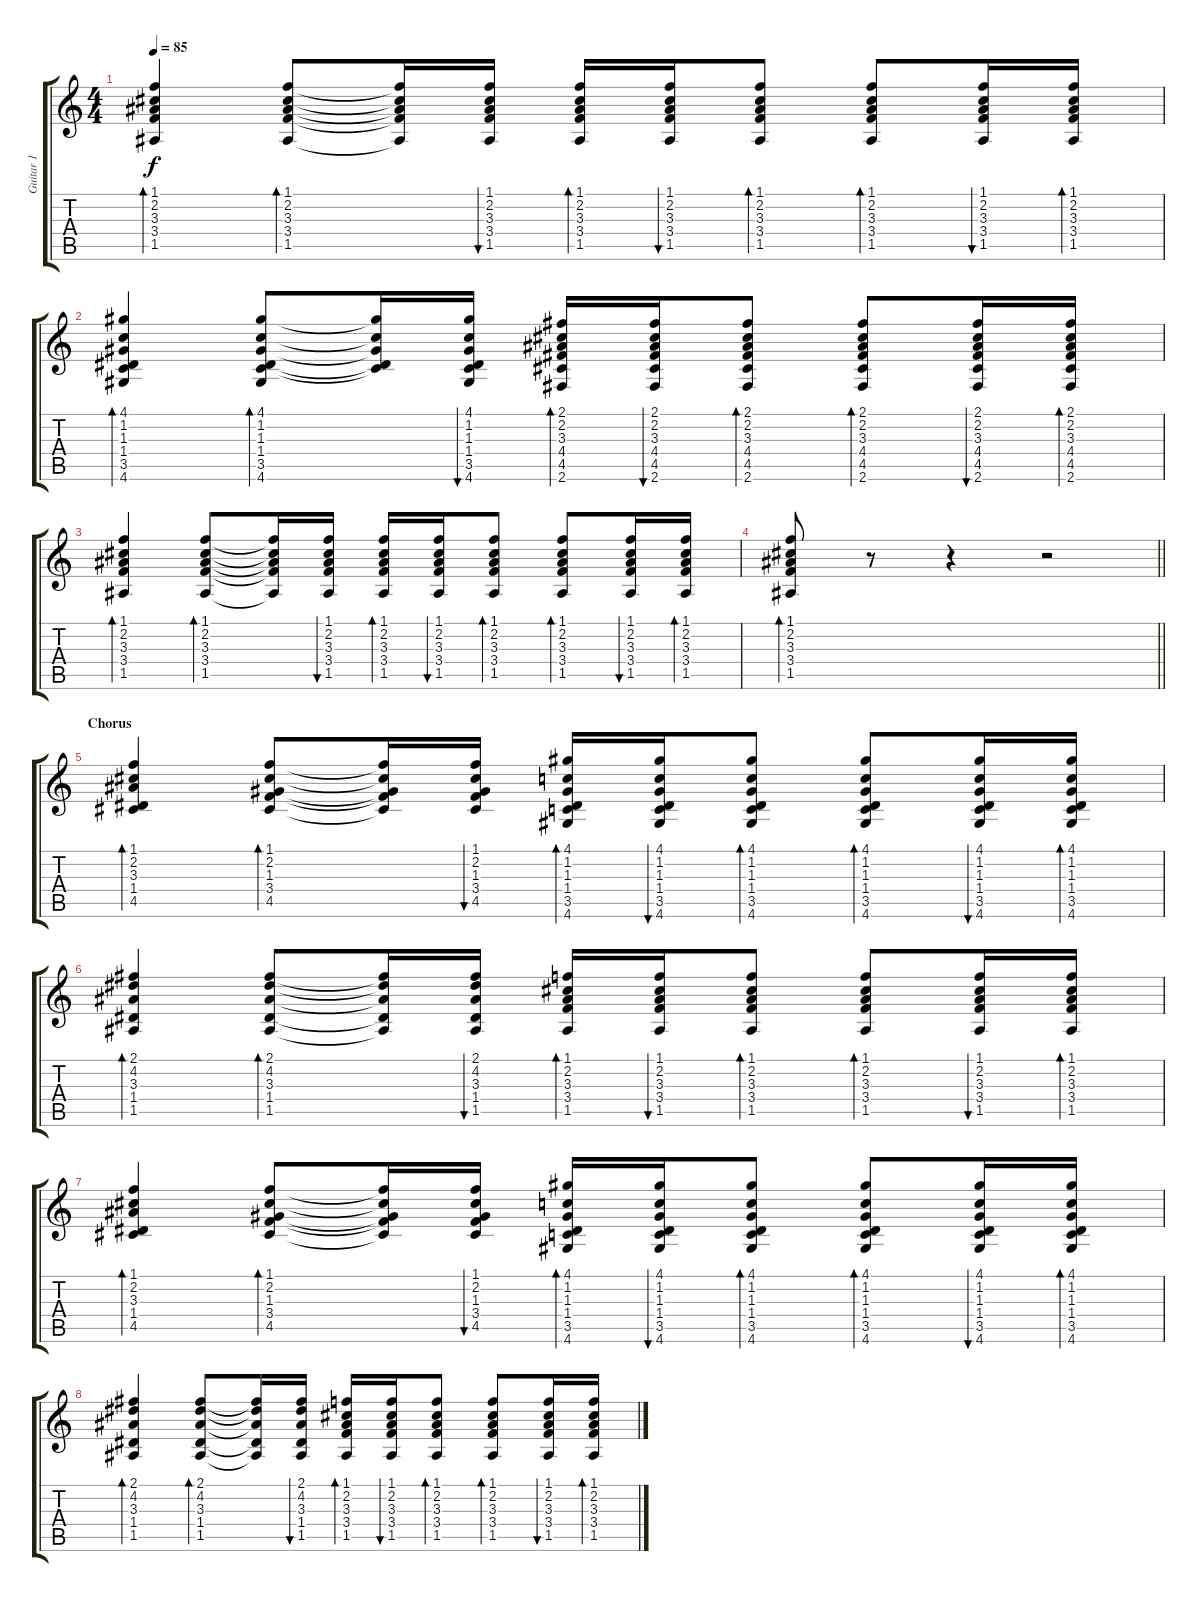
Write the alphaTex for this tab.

\track ("Guitar 1" "Guitar 1") {instrument acousticguitarsteel}
\staff {score tabs}
\tuning (E4 B3 G3 D3 A2 E2) {hide}
\ts (4 4)
\tempo 85
\clef g2
\ks c
(1.1 2.2 3.3 3.4 1.5).4{bd 60 dy f} (1.1 2.2 3.3 3.4 1.5).8{bd 60} (1.1{t} 2.2{t} 3.3{t} 3.4{t} 1.5{t}).16 (1.1 2.2 3.3 3.4 1.5).16{bu 60} (1.1 2.2 3.3 3.4 1.5).16{bd 60} (1.1 2.2 3.3 3.4 1.5).16{bu 60} (1.1 2.2 3.3 3.4 1.5).8{bd 60} (1.1 2.2 3.3 3.4 1.5).8{bd 60} (1.1 2.2 3.3 3.4 1.5).16{bu 60} (1.1 2.2 3.3 3.4 1.5).16{bd 60} |
(4.1 1.2 1.3 1.4 3.5 4.6).4{bd 60} (4.1 1.2 1.3 1.4 3.5 4.6).8{bd 60} (4.1{t} 1.2{t} 1.3{t} 1.4{t} 3.5{t}).16 (4.1 1.2 1.3 1.4 3.5 4.6).16{bu 60} (2.1 2.2 3.3 4.4 4.5 2.6).16{bd 60} (2.1 2.2 3.3 4.4 4.5 2.6).16{bu 60} (2.1 2.2 3.3 4.4 4.5 2.6).8{bd 60} (2.1 2.2 3.3 4.4 4.5 2.6).8{bd 60} (2.1 2.2 3.3 4.4 4.5 2.6).16{bu 60} (2.1 2.2 3.3 4.4 4.5 2.6).16{bd 60} |
(1.1 2.2 3.3 3.4 1.5).4{bd 60} (1.1 2.2 3.3 3.4 1.5).8{bd 60} (1.1{t} 2.2{t} 3.3{t} 3.4{t} 1.5{t}).16 (1.1 2.2 3.3 3.4 1.5).16{bu 60} (1.1 2.2 3.3 3.4 1.5).16{bd 60} (1.1 2.2 3.3 3.4 1.5).16{bu 60} (1.1 2.2 3.3 3.4 1.5).8{bd 60} (1.1 2.2 3.3 3.4 1.5).8{bd 60} (1.1 2.2 3.3 3.4 1.5).16{bu 60} (1.1 2.2 3.3 3.4 1.5).16{bd 60} |
\barLineRight lightlight
(1.1 2.2 3.3 3.4 1.5).8{bd 30} r.8 r.4 r.2 |
\section ("" "Chorus")
(1.1 2.2 3.3 1.4 4.5).4{bd 60} (1.1 2.2 1.3 3.4 4.5).8{bd 60} (1.1{t} 2.2{t} 1.3{t} 3.4{t} 4.5{t}).16 (1.1 2.2 1.3 3.4 4.5).16{bu 60} (4.1 1.2 1.3 1.4 3.5 4.6).16{bd 60} (4.1 1.2 1.3 1.4 3.5 4.6).16{bu 60} (4.1 1.2 1.3 1.4 3.5 4.6).8{bd 60} (4.1 1.2 1.3 1.4 3.5 4.6).8{bd 60} (4.1 1.2 1.3 1.4 3.5 4.6).16{bu 60} (4.1 1.2 1.3 1.4 3.5 4.6).16{bd 60} |
(2.1 4.2 3.3 1.4 1.5).4{bd 60} (2.1 4.2 3.3 1.4 1.5).8{bd 60} (2.1{t} 4.2{t} 3.3{t} 1.4{t} 1.5{t}).16 (2.1 4.2 3.3 1.4 1.5).16{bu 60} (1.1 2.2 3.3 3.4 1.5).16{bd 60} (1.1 2.2 3.3 3.4 1.5).16{bu 60} (1.1 2.2 3.3 3.4 1.5).8{bd 60} (1.1 2.2 3.3 3.4 1.5).8{bd 60} (1.1 2.2 3.3 3.4 1.5).16{bu 60} (1.1 2.2 3.3 3.4 1.5).16{bd 60} |
(1.1 2.2 3.3 1.4 4.5).4{bd 60} (1.1 2.2 1.3 3.4 4.5).8{bd 60} (1.1{t} 2.2{t} 1.3{t} 3.4{t} 4.5{t}).16 (1.1 2.2 1.3 3.4 4.5).16{bu 60} (4.1 1.2 1.3 1.4 3.5 4.6).16{bd 60} (4.1 1.2 1.3 1.4 3.5 4.6).16{bu 60} (4.1 1.2 1.3 1.4 3.5 4.6).8{bd 60} (4.1 1.2 1.3 1.4 3.5 4.6).8{bd 60} (4.1 1.2 1.3 1.4 3.5 4.6).16{bu 60} (4.1 1.2 1.3 1.4 3.5 4.6).16{bd 60} |
(2.1 4.2 3.3 1.4 1.5).4{bd 60} (2.1 4.2 3.3 1.4 1.5).8{bd 60} (2.1{t} 4.2{t} 3.3{t} 1.4{t} 1.5{t}).16 (2.1 4.2 3.3 1.4 1.5).16{bu 60} (1.1 2.2 3.3 3.4 1.5).16{bd 60} (1.1 2.2 3.3 3.4 1.5).16{bu 60} (1.1 2.2 3.3 3.4 1.5).8{bd 60} (1.1 2.2 3.3 3.4 1.5).8{bd 60} (1.1 2.2 3.3 3.4 1.5).16{bu 60} (1.1 2.2 3.3 3.4 1.5).16{bd 60}
